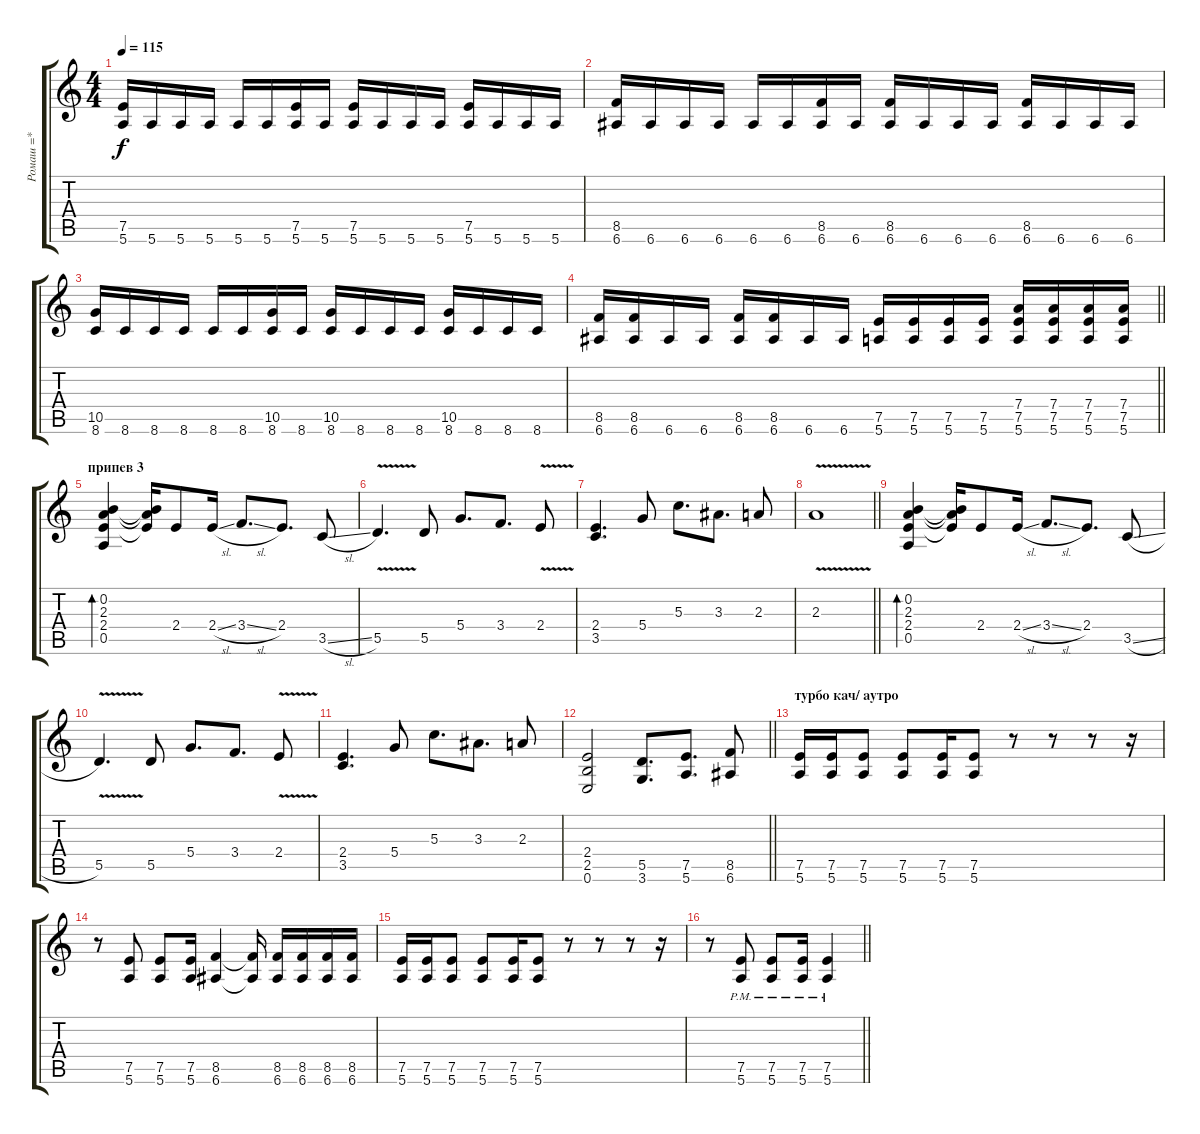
\track ("Ромаш =*" "Ромаш =*") {instrument overdrivenguitar}
\staff {score tabs}
\tuning (E4 B3 G3 D3 A2 E2) {hide}
\ts (4 4)
\tempo 115
\clef g2
\ks c
(7.5 5.6).16{dy f} 5.6.16 5.6.16 5.6.16 5.6.16 5.6.16 (7.5 5.6).16 5.6.16 (7.5 5.6).16 5.6.16 5.6.16 5.6.16 (7.5 5.6).16 5.6.16 5.6.16 5.6.16 |
(8.5 6.6).16 6.6.16 6.6.16 6.6.16 6.6.16 6.6.16 (8.5 6.6).16 6.6.16 (8.5 6.6).16 6.6.16 6.6.16 6.6.16 (8.5 6.6).16 6.6.16 6.6.16 6.6.16 |
(10.5 8.6).16 8.6.16 8.6.16 8.6.16 8.6.16 8.6.16 (10.5 8.6).16 8.6.16 (10.5 8.6).16 8.6.16 8.6.16 8.6.16 (10.5 8.6).16 8.6.16 8.6.16 8.6.16 |
\barLineRight lightlight
(8.5 6.6).16 (8.5 6.6).16 6.6.16 6.6.16 (8.5 6.6).16 (8.5 6.6).16 6.6.16 6.6.16 (7.5 5.6).16 (7.5 5.6).16 (7.5 5.6).16 (7.5 5.6).16 (7.4 7.5 5.6).16 (7.4 7.5 5.6).16 (7.4 7.5 5.6).16 (7.4 7.5 5.6).16 |
\section ("" "припев 3")
(0.2 2.3 2.4 0.5).4{bd 120} (0.2{t} 2.3{t} 2.4{t}).16 2.4.8 2.4{sl}.16 3.4{sl}.8{d} 2.4.8{d} 3.5{sl}.8 |
5.5{v}.4{d} 5.5.8 5.4.8{d} 3.4.8{d} 2.4{v}.8 |
(2.4 3.5).4{d} 5.4.8 5.3.8{d} 3.3.8{d} 2.3.8 |
\barLineRight lightlight
2.3{v}.1 |
(0.2 2.3 2.4 0.5).4{bd 120} (0.2{t} 2.3{t} 2.4{t}).16 2.4.8 2.4{sl}.16 3.4{sl}.8{d} 2.4.8{d} 3.5{sl}.8 |
5.5{v}.4{d} 5.5.8 5.4.8{d} 3.4.8{d} 2.4{v}.8 |
(2.4 3.5).4{d} 5.4.8 5.3.8{d} 3.3.8{d} 2.3.8 |
\barLineRight lightlight
(2.4 2.5 0.6).2 (5.5 3.6).8{d} (7.5 5.6).8{d} (8.5 6.6).8 |
\section ("" "турбо кач/ аутро")
(7.5 5.6).16 (7.5 5.6).16 (7.5 5.6).8 (7.5 5.6).8 (7.5 5.6).16 (7.5 5.6).8 r.8 r.8 r.8 r.16 |
r.8 (7.5 5.6).8 (7.5 5.6).8 (7.5 5.6).16 (8.5 6.6).4 (8.5{t} 6.6{t}).16 (8.5 6.6).16 (8.5 6.6).16 (8.5 6.6).16 (8.5 6.6).16 |
(7.5 5.6).16 (7.5 5.6).16 (7.5 5.6).8 (7.5 5.6).8 (7.5 5.6).16 (7.5 5.6).8 r.8 r.8 r.8 r.16 |
\barLineRight lightlight
r.8 (7.5 5.6{pm}).8 (7.5 5.6{pm}).8 (7.5 5.6{pm}).16 (7.5 5.6{pm}).4
